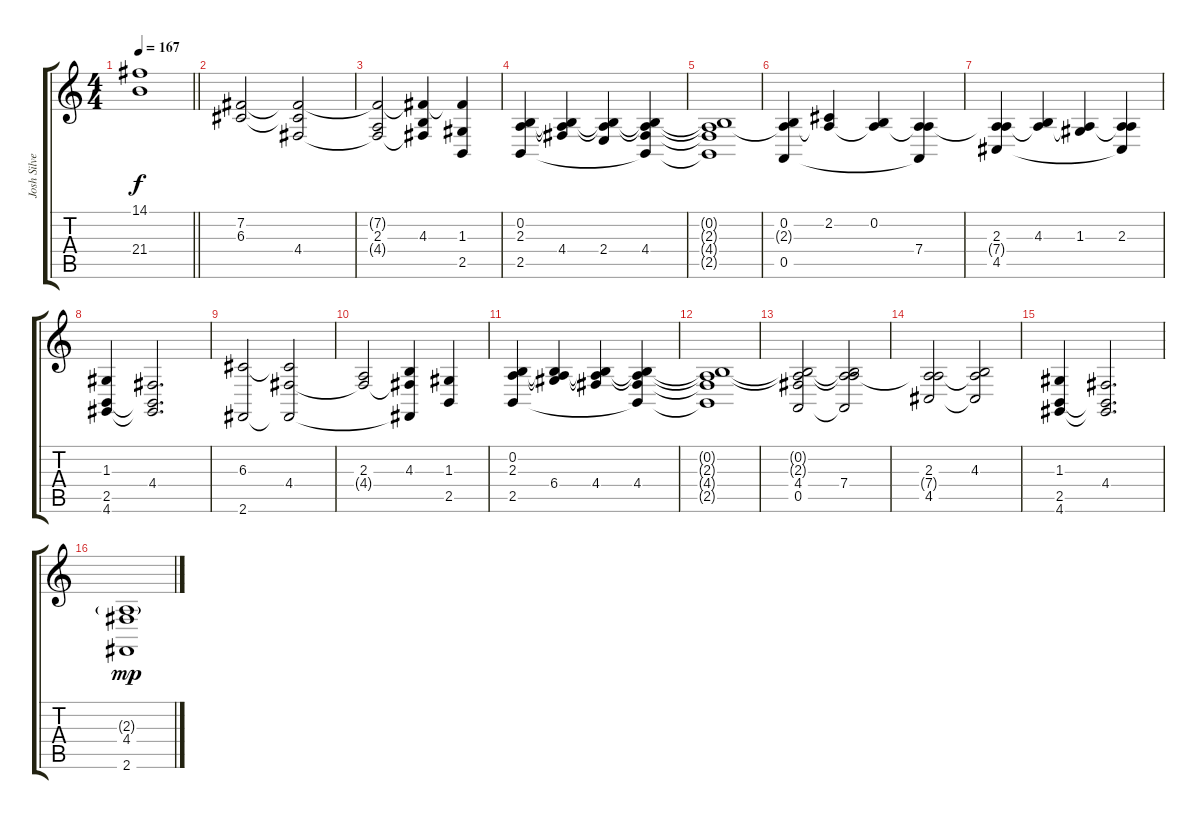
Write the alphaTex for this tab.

\track ("Josh Silver" "Josh Silve") {instrument harpsichord}
\staff {score tabs}
\tuning (E4 B3 G3 D3 A2 E2) {hide}
\ts (4 4)
\tempo 167
\clef g2
\barLineRight lightlight
\ks c
(14.1{t} 21.4{t}).1{dy f} |
\section ("" "")
(7.2 6.3).2{volume 7 instrument choiraahs} (7.2{t} 6.3{t} 4.4).2 |
(7.2{t} 2.3 4.4{t}).2 (7.2{t} 4.3 4.4{t}).4 (7.2{t} 1.3 2.5).4 |
(0.2 2.3 2.5).4 (0.2{t} 2.3{t} 4.4).4 (0.2{t} 2.3{t} 2.4).4 (0.2{t} 2.3{t} 4.4 2.5{t}).4 |
(0.2{t} 2.3{t} 4.4{t} 2.5{t}).1 |
(0.2 2.3{t} 0.5).4 (2.2 2.3{t}).4 (0.2 2.3{t}).4 (2.3{t} 7.4 0.5{t}).4 |
(2.3 7.4{t} 4.5).4 (4.3 7.4{t}).4 (1.3 7.4{t}).4 (2.3 7.4{t} 4.5{t}).4 |
(1.3 2.5 4.6).4 (4.4 2.5{t} 4.6{t}).2{d} |
(6.3 2.6).2 (6.3{t} 4.4 2.6{t}).2 |
(2.3 4.4{t}).2 (4.3 4.4{t} 2.6{t}).4 (1.3 2.5).4 |
(0.2 2.3 2.5).4 (0.2{t} 2.3{t} 6.4).4 (0.2{t} 2.3{t} 4.4).4 (0.2{t} 2.3{t} 4.4 2.5{t}).4 |
(0.2{t} 2.3{t} 4.4{t} 2.5{t}).1 |
(0.2{t} 2.3{t} 4.4 0.5).2 (0.2{t} 2.3{t} 7.4 0.5{t}).2 |
(2.3 7.4{t} 4.5).2 (4.3 7.4{t} 4.5{t}).2 |
(1.3 2.5 4.6).4 (4.4 2.5{t} 4.6{t}).2{d} |
(2.3{g} 4.4 2.6).1{dy mp}
